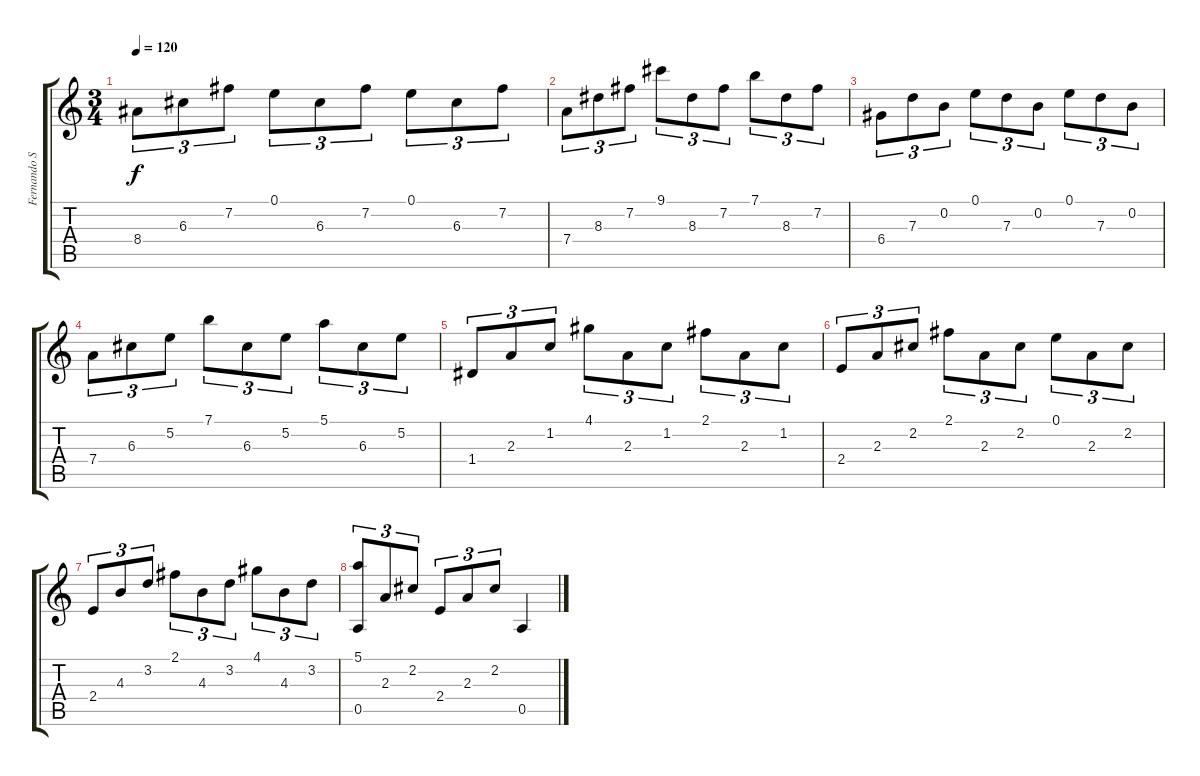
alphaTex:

\track ("Fernando Sor" "Fernando S") {instrument acousticguitarnylon}
\staff {score tabs}
\tuning (E4 B3 G3 D3 A2 E2) {hide}
\ts (3 4)
\tempo 120
\clef g2
\ks c
8.4.8{tu (3 2) dy f} 6.3.8{tu (3 2)} 7.2.8{tu (3 2)} 0.1.8{tu (3 2)} 6.3.8{tu (3 2)} 7.2.8{tu (3 2)} 0.1.8{tu (3 2)} 6.3.8{tu (3 2)} 7.2.8{tu (3 2)} |
7.4.8{tu (3 2)} 8.3.8{tu (3 2)} 7.2.8{tu (3 2)} 9.1.8{tu (3 2)} 8.3.8{tu (3 2)} 7.2.8{tu (3 2)} 7.1.8{tu (3 2)} 8.3.8{tu (3 2)} 7.2.8{tu (3 2)} |
6.4.8{tu (3 2)} 7.3.8{tu (3 2)} 0.2.8{tu (3 2)} 0.1.8{tu (3 2)} 7.3.8{tu (3 2)} 0.2.8{tu (3 2)} 0.1.8{tu (3 2)} 7.3.8{tu (3 2)} 0.2.8{tu (3 2)} |
7.4.8{tu (3 2)} 6.3.8{tu (3 2)} 5.2.8{tu (3 2)} 7.1.8{tu (3 2)} 6.3.8{tu (3 2)} 5.2.8{tu (3 2)} 5.1.8{tu (3 2)} 6.3.8{tu (3 2)} 5.2.8{tu (3 2)} |
1.4.8{tu (3 2)} 2.3.8{tu (3 2)} 1.2.8{tu (3 2)} 4.1.8{tu (3 2)} 2.3.8{tu (3 2)} 1.2.8{tu (3 2)} 2.1.8{tu (3 2)} 2.3.8{tu (3 2)} 1.2.8{tu (3 2)} |
2.4.8{tu (3 2)} 2.3.8{tu (3 2)} 2.2.8{tu (3 2)} 2.1.8{tu (3 2)} 2.3.8{tu (3 2)} 2.2.8{tu (3 2)} 0.1.8{tu (3 2)} 2.3.8{tu (3 2)} 2.2.8{tu (3 2)} |
2.4.8{tu (3 2)} 4.3.8{tu (3 2)} 3.2.8{tu (3 2)} 2.1.8{tu (3 2)} 4.3.8{tu (3 2)} 3.2.8{tu (3 2)} 4.1.8{tu (3 2)} 4.3.8{tu (3 2)} 3.2.8{tu (3 2)} |
(5.1 0.5).8{tu (3 2)} 2.3.8{tu (3 2)} 2.2.8{tu (3 2)} 2.4.8{tu (3 2)} 2.3.8{tu (3 2)} 2.2.8{tu (3 2)} 0.5.4
